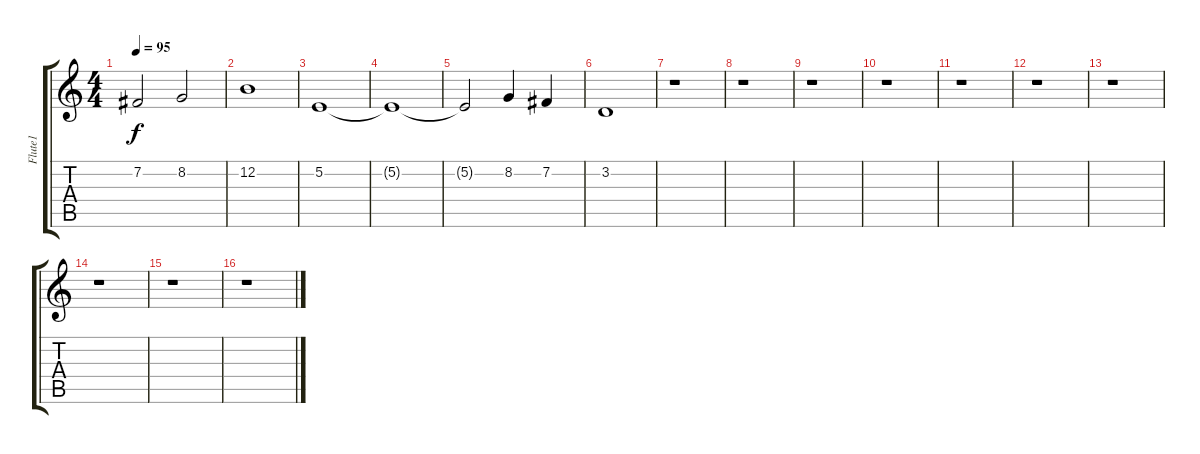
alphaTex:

\track ("Flute1" "Flute1") {instrument flute}
\staff {score tabs}
\tuning (E4 B3 G3 D3 A2 E2) {hide}
\ts (4 4)
\tempo 95
\clef g2
\ks c
7.2.2{dy f} 8.2.2 |
12.2.1 |
5.2.1 |
5.2{t}.1 |
5.2{t}.2 8.2.4 7.2.4 |
3.2.1 |
r.1 |
r.1 |
r.1 |
r.1 |
r.1 |
r.1 |
r.1 |
r.1 |
r.1 |
r.1
